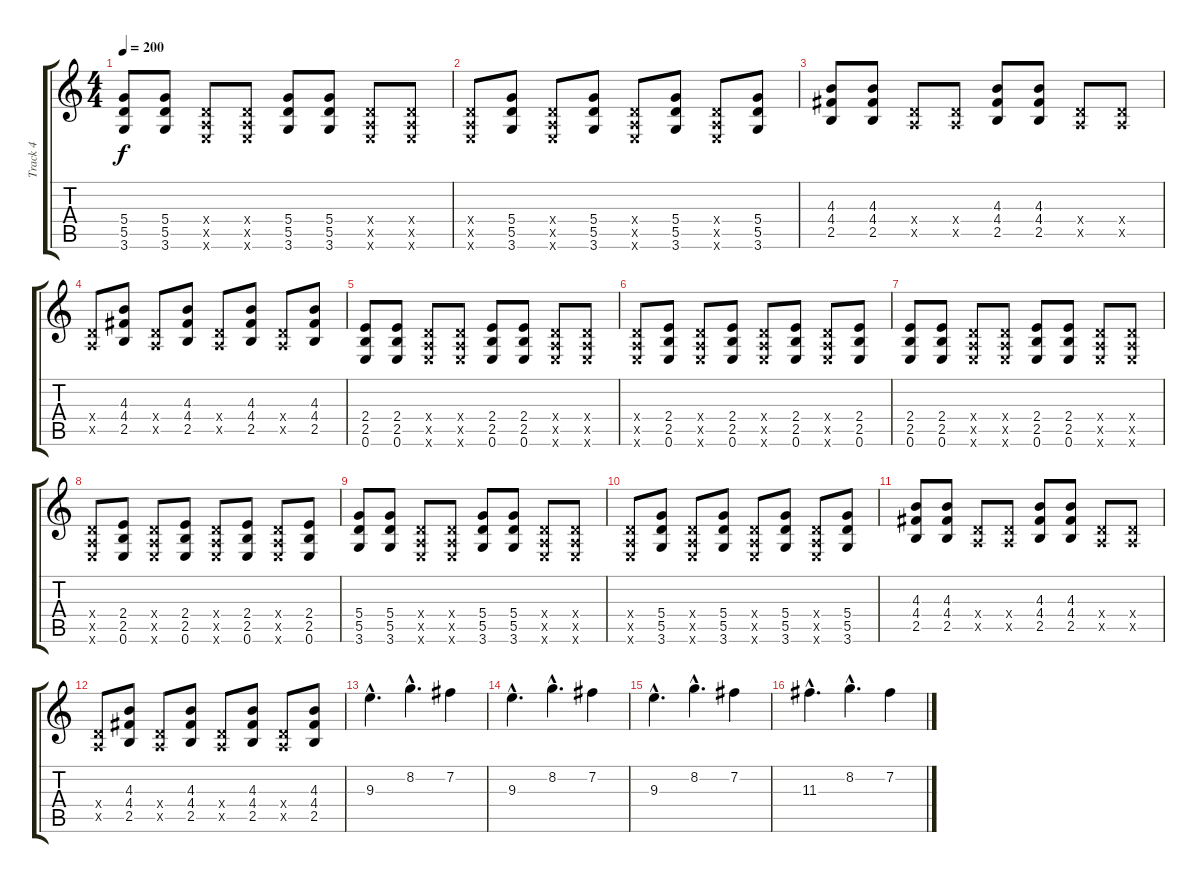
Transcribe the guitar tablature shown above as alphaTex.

\track ("Track 4" "Track 4") {instrument overdrivenguitar}
\staff {score tabs}
\tuning (E4 B3 G3 D3 A2 E2) {hide}
\ts (4 4)
\tempo 200
\clef g2
\ks c
(5.4 5.5 3.6).8{dy f} (5.4 5.5 3.6).8 (0.4{x} 0.5{x} 0.6{x}).8 (0.4{x} 0.5{x} 0.6{x}).8 (5.4 5.5 3.6).8 (5.4 5.5 3.6).8 (0.4{x} 0.5{x} 0.6{x}).8 (0.4{x} 0.5{x} 0.6{x}).8 |
(0.4{x} 0.5{x} 0.6{x}).8 (5.4 5.5 3.6).8 (0.4{x} 0.5{x} 0.6{x}).8 (5.4 5.5 3.6).8 (0.4{x} 0.5{x} 0.6{x}).8 (5.4 5.5 3.6).8 (0.4{x} 0.5{x} 0.6{x}).8 (5.4 5.5 3.6).8 |
(4.3 4.4 2.5).8 (4.3 4.4 2.5).8 (0.4{x} 0.5{x}).8 (0.4{x} 0.5{x}).8 (4.3 4.4 2.5).8 (4.3 4.4 2.5).8 (0.4{x} 0.5{x}).8 (0.4{x} 0.5{x}).8 |
(0.4{x} 0.5{x}).8 (4.3 4.4 2.5).8 (0.4{x} 0.5{x}).8 (4.3 4.4 2.5).8 (0.4{x} 0.5{x}).8 (4.3 4.4 2.5).8 (0.4{x} 0.5{x}).8 (4.3 4.4 2.5).8 |
(2.4 2.5 0.6).8{volume 13} (2.4 2.5 0.6).8 (0.4{x} 0.5{x} 0.6{x}).8 (0.4{x} 0.5{x} 0.6{x}).8 (2.4 2.5 0.6).8 (2.4 2.5 0.6).8 (0.4{x} 0.5{x} 0.6{x}).8 (0.4{x} 0.5{x} 0.6{x}).8 |
(0.4{x} 0.5{x} 0.6{x}).8 (2.4 2.5 0.6).8 (0.4{x} 0.5{x} 0.6{x}).8 (2.4 2.5 0.6).8 (0.4{x} 0.5{x} 0.6{x}).8 (2.4 2.5 0.6).8 (0.4{x} 0.5{x} 0.6{x}).8 (2.4 2.5 0.6).8 |
(2.4 2.5 0.6).8 (2.4 2.5 0.6).8 (0.4{x} 0.5{x} 0.6{x}).8 (0.4{x} 0.5{x} 0.6{x}).8 (2.4 2.5 0.6).8 (2.4 2.5 0.6).8 (0.4{x} 0.5{x} 0.6{x}).8 (0.4{x} 0.5{x} 0.6{x}).8 |
(0.4{x} 0.5{x} 0.6{x}).8 (2.4 2.5 0.6).8 (0.4{x} 0.5{x} 0.6{x}).8 (2.4 2.5 0.6).8 (0.4{x} 0.5{x} 0.6{x}).8 (2.4 2.5 0.6).8 (0.4{x} 0.5{x} 0.6{x}).8 (2.4 2.5 0.6).8 |
(5.4 5.5 3.6).8 (5.4 5.5 3.6).8 (0.4{x} 0.5{x} 0.6{x}).8 (0.4{x} 0.5{x} 0.6{x}).8 (5.4 5.5 3.6).8 (5.4 5.5 3.6).8 (0.4{x} 0.5{x} 0.6{x}).8 (0.4{x} 0.5{x} 0.6{x}).8 |
(0.4{x} 0.5{x} 0.6{x}).8 (5.4 5.5 3.6).8 (0.4{x} 0.5{x} 0.6{x}).8 (5.4 5.5 3.6).8 (0.4{x} 0.5{x} 0.6{x}).8 (5.4 5.5 3.6).8 (0.4{x} 0.5{x} 0.6{x}).8 (5.4 5.5 3.6).8 |
(4.3 4.4 2.5).8 (4.3 4.4 2.5).8 (0.4{x} 0.5{x}).8 (0.4{x} 0.5{x}).8 (4.3 4.4 2.5).8 (4.3 4.4 2.5).8 (0.4{x} 0.5{x}).8 (0.4{x} 0.5{x}).8 |
(0.4{x} 0.5{x}).8 (4.3 4.4 2.5).8 (0.4{x} 0.5{x}).8 (4.3 4.4 2.5).8 (0.4{x} 0.5{x}).8 (4.3 4.4 2.5).8 (0.4{x} 0.5{x}).8 (4.3 4.4 2.5).8 |
9.3{hac}.4{d} 8.2{hac}.4{d} 7.2.4 |
9.3{hac}.4{d} 8.2{hac}.4{d} 7.2.4 |
9.3{hac}.4{d} 8.2{hac}.4{d} 7.2.4 |
11.3{hac}.4{d} 8.2{hac}.4{d} 7.2.4
